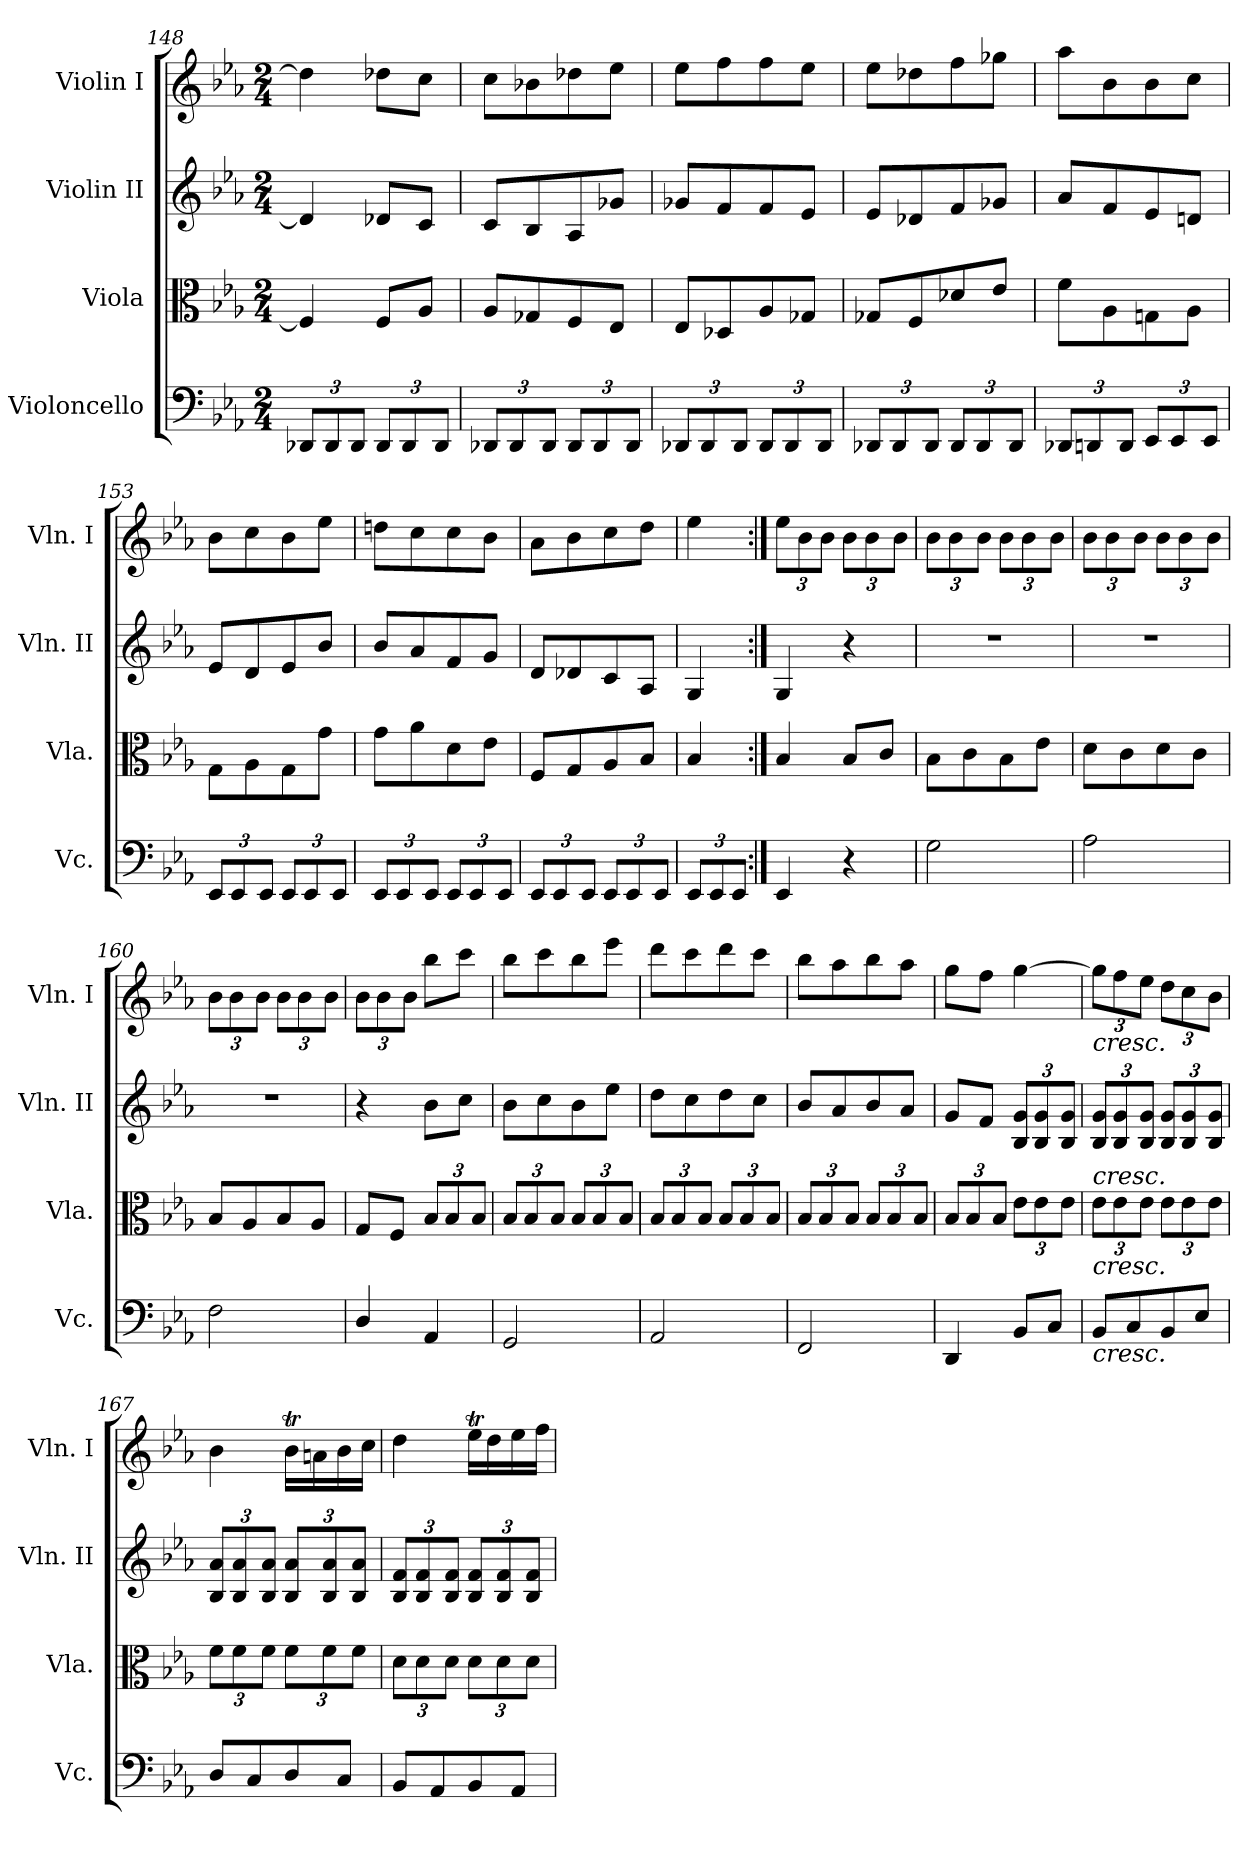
**kern	**kern	**kern	**kern
*part4	*part3	*part2	*part1
*staff4	*staff3	*staff2	*staff1
*I"Violoncello	*I"Viola	*I"Violin II	*I"Violin I
*I'Vc.	*I'Vla.	*I'Vln. II	*I'Vln. I
*clefF4	*clefC3	*clefG2	*clefG2
*k[b-e-a-]	*k[b-e-a-]	*k[b-e-a-]	*k[b-e-a-]
*M2/4	*M2/4	*M2/4	*M2/4
*Xbrackettup	*	*	*
=148	=148	=148	=148
12DD-X/L	4F/]	4d-/]	4dd-\]
12DD-/	.	.	.
12DD-/J	.	.	.
12DD-/L	8F/L	8d-X/L	8dd-X\L
12DD-/	.	.	.
.	8A-/J	8c/J	8cc\J
12DD-/J	.	.	.
=149	=149	=149	=149
12DD-X/L	8A-/L	8c/L	8cc\L
12DD-/	.	.	.
.	8G-X/	8B-/	8b-X\
12DD-/J	.	.	.
12DD-/L	8F/	8A-/	8dd-X\
12DD-/	.	.	.
.	8E-/J	8g-X/J	8ee-\J
12DD-/J	.	.	.
=150	=150	=150	=150
12DD-X/L	8E-/L	8g-X/L	8ee-\L
12DD-/	.	.	.
.	8D-X/	8f/	8ff\
12DD-/J	.	.	.
12DD-/L	8A-/	8f/	8ff\
12DD-/	.	.	.
.	8G-X/J	8e-/J	8ee-\J
12DD-/J	.	.	.
=151	=151	=151	=151
12DD-X/L	8G-X/L	8e-/L	8ee-\L
12DD-/	.	.	.
.	8F/	8d-X/	8dd-X\
12DD-/J	.	.	.
12DD-/L	8d-X/	8f/	8ff\
12DD-/	.	.	.
.	8e-/J	8g-X/J	8gg-X\J
12DD-/J	.	.	.
!!LO:LB:g=z
=152	=152	=152	=152
12DD-X/L	8f\L	8a-/L	8aa-\L
12DDn/	.	.	.
.	8A-\	8f/	8b-\
12DD/J	.	.	.
12EE-/L	8Gn\	8e-/	8b-\
12EE-/	.	.	.
.	8A-\J	8dn/J	8cc\J
12EE-/J	.	.	.
!!LO:LB:g=z
=153	=153	=153	=153
12EE-/L	8G\L	8e-/L	8b-\L
12EE-/	.	.	.
.	8A-\	8d/	8cc\
12EE-/J	.	.	.
12EE-/L	8G\	8e-/	8b-\
12EE-/	.	.	.
.	8g\J	8b-/J	8ee-\J
12EE-/J	.	.	.
=154	=154	=154	=154
12EE-/L	8g\L	8b-/L	8ddn\L
12EE-/	.	.	.
.	8a-\	8a-/	8cc\
12EE-/J	.	.	.
12EE-/L	8d\	8f/	8cc\
12EE-/	.	.	.
.	8e-\J	8g/J	8b-\J
12EE-/J	.	.	.
=155	=155	=155	=155
12EE-/L	8F/L	8d/L	8a-\L
12EE-/	.	.	.
.	8G/	8d-X/	8b-\
12EE-/J	.	.	.
12EE-/L	8A-/	8c/	8cc\
12EE-/	.	.	.
.	8B-/J	8A-/J	8dd\J
12EE-/J	.	.	.
=156	=156	=156	=156
12EE-/L	4B-/	4G/	4ee-\
12EE-/	.	.	.
12EE-/J	.	.	.
=157:|!	=157:|!	=157:|!	=157:|!
*	*	*	*Xbrackettup
4EE-/	4B-/	4G/	12ee-\L
.	.	.	12b-\
.	.	.	12b-\J
4r	8B-/L	4r	12b-\L
.	.	.	12b-\
.	8c/J	.	.
.	.	.	12b-\J
=158	=158	=158	=158
2G\	8B-\L	2r	12b-\L
.	.	.	12b-\
.	8c\	.	.
.	.	.	12b-\J
.	8B-\	.	12b-\L
.	.	.	12b-\
.	8e-\J	.	.
.	.	.	12b-\J
!!LO:LB:g=z
=159	=159	=159	=159
2A-\	8d\L	2r	12b-\L
.	.	.	12b-\
.	8c\	.	.
.	.	.	12b-\J
.	8d\	.	12b-\L
.	.	.	12b-\
.	8c\J	.	.
.	.	.	12b-\J
=160	=160	=160	=160
2F\	8B-/L	2r	12b-\L
.	.	.	12b-\
.	8A-/	.	.
.	.	.	12b-\J
.	8B-/	.	12b-\L
.	.	.	12b-\
.	8A-/J	.	.
.	.	.	12b-\J
!!LO:PB:g=z
=161	=161	=161	=161
4D/	8G/L	4r	12b-\L
.	.	.	12b-\
.	8F/J	.	.
.	.	.	12b-\J
*	*Xbrackettup	*	*
4AA-/	12B-/L	8b-\L	8bb-\L
.	12B-/	.	.
.	.	8cc\J	8ccc\J
.	12B-/J	.	.
=162	=162	=162	=162
2GG/	12B-/L	8b-\L	8bb-\L
.	12B-/	.	.
.	.	8cc\	8ccc\
.	12B-/J	.	.
.	12B-/L	8b-\	8bb-\
.	12B-/	.	.
.	.	8ee-\J	8eee-\J
.	12B-/J	.	.
=163	=163	=163	=163
2AA-/	12B-/L	8dd\L	8ddd\L
.	12B-/	.	.
.	.	8cc\	8ccc\
.	12B-/J	.	.
.	12B-/L	8dd\	8ddd\
.	12B-/	.	.
.	.	8cc\J	8ccc\J
.	12B-/J	.	.
=164	=164	=164	=164
2FF/	12B-/L	8b-/L	8bb-\L
.	12B-/	.	.
.	.	8a-/	8aa-\
.	12B-/J	.	.
.	12B-/L	8b-/	8bb-\
.	12B-/	.	.
.	.	8a-/J	8aa-\J
.	12B-/J	.	.
=165	=165	=165	=165
4DD/	12B-/L	8g/L	8gg\L
.	12B-/	.	.
.	.	8f/J	8ff\J
.	12B-/J	.	.
*	*	*Xbrackettup	*
8BB-/L	12e-\L	12B-/ 12g/L	[4gg\
.	12e-\	12B-/ 12g/	.
8C/J	.	.	.
.	12e-\J	12B-/ 12g/J	.
=166	=166	=166	=166
!	!	!	!LO:TX:b:i:t=cresc.
!	!LO:TX:b:i:t=cresc.	!	!
!	!LO:TX:a:i:t=cresc.	!	!
!LO:TX:b:i:t=cresc.	!	!	!
8BB-/L	12e-\L	12B-/ 12g/L	12gg\L]
.	12e-\	12B-/ 12g/	12ff\
8C/	.	.	.
.	12e-\J	12B-/ 12g/J	12ee-\J
8BB-/	12e-\L	12B-/ 12g/L	12dd\L
.	12e-\	12B-/ 12g/	12cc\
8E-/J	.	.	.
.	12e-\J	12B-/ 12g/J	12b-\J
=167	=167	=167	=167
8D/L	12f\L	12B-/ 12a-/L	4b-\
.	12f\	12B-/ 12a-/	.
8C/	.	.	.
.	12f\J	12B-/ 12a-/J	.
8D/	12f\L	12B-/ 12a-/L	16b-T\LL
.	.	.	16an\
.	12f\	12B-/ 12a-/	.
8C/J	.	.	16b-\
.	12f\J	12B-/ 12a-/J	.
.	.	.	16cc\JJ
!!LO:LB:g=z
=168	=168	=168	=168
8BB-/L	12d\L	12B-/ 12f/L	4dd\
.	12d\	12B-/ 12f/	.
8AA-/	.	.	.
.	12d\J	12B-/ 12f/J	.
8BB-/	12d\L	12B-/ 12f/L	16ee-T\LL
.	.	.	16dd\
.	12d\	12B-/ 12f/	.
8AA-/J	.	.	16ee-\
.	12d\J	12B-/ 12f/J	.
.	.	.	16ff\JJ
=	=	=	=
*-	*-	*-	*-
